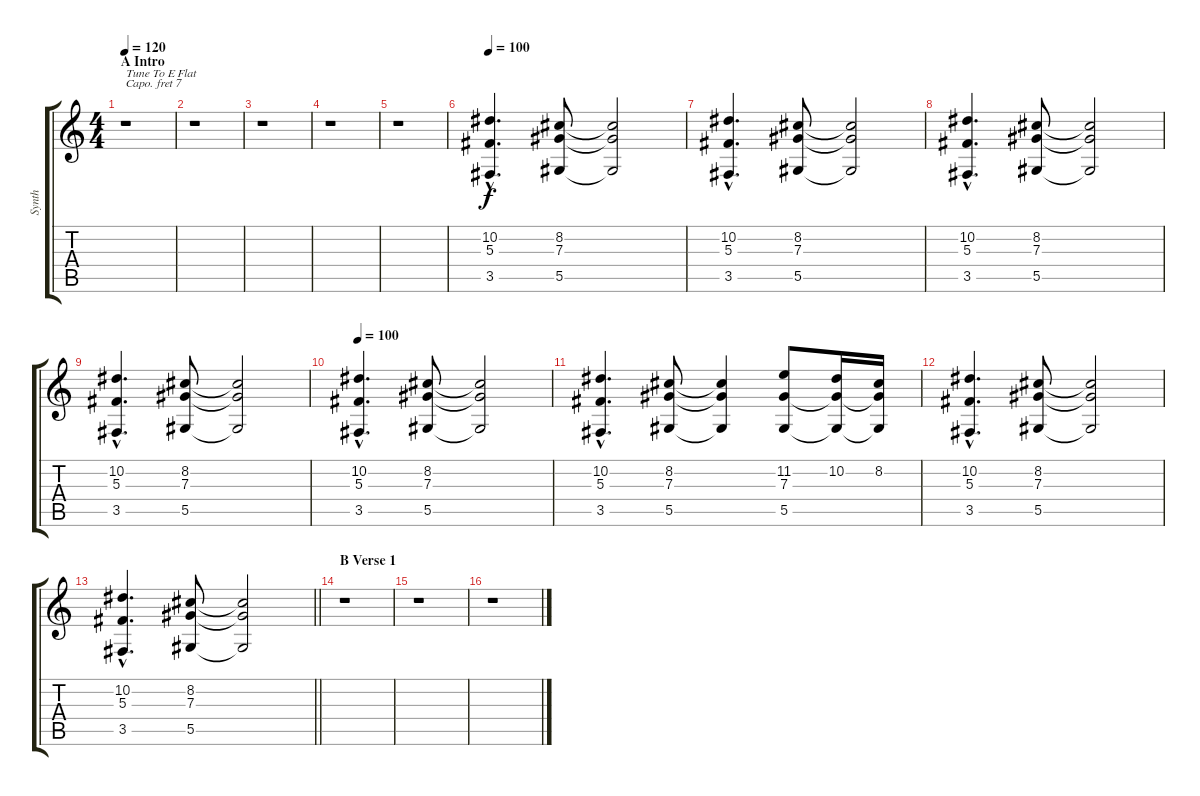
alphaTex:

\track ("Synth" "Synth") {instrument stringensemble1}
\staff {score tabs}
\capo 7
\tuning (Eb4 Bb3 Gb3 Db3 Ab2 Eb2) {hide}
\ts (4 4)
\section ("" "A Intro")
\tempo 120
\clef g2
\ks c
r.1{txt "Tune To E Flat" dy f instrument stringensemble1} |
r.1 |
r.1 |
r.1 |
r.1 |
\tempo 100
(10.2{hac} 5.3{hac} 3.5{hac}).4{d} (8.2 7.3 5.5).8 (8.2{t} 7.3{t} 5.5{t}).2 |
(10.2{hac} 5.3{hac} 3.5{hac}).4{d} (8.2 7.3 5.5).8 (8.2{t} 7.3{t} 5.5{t}).2 |
(10.2{hac} 5.3{hac} 3.5{hac}).4{d} (8.2 7.3 5.5).8 (8.2{t} 7.3{t} 5.5{t}).2 |
(10.2{hac} 5.3{hac} 3.5{hac}).4{d} (8.2 7.3 5.5).8 (8.2{t} 7.3{t} 5.5{t}).2 |
\tempo 100
(10.2{hac} 5.3{hac} 3.5{hac}).4{d} (8.2 7.3 5.5).8 (8.2{t} 7.3{t} 5.5{t}).2 |
(10.2{hac} 5.3{hac} 3.5{hac}).4{d} (8.2 7.3 5.5).8 (8.2{t} 7.3{t} 5.5{t}).4 (11.2 7.3 5.5).8 (10.2 7.3{t} 5.5{t}).16 (8.2 7.3{t} 5.5{t}).16 |
(10.2{hac} 5.3{hac} 3.5{hac}).4{d} (8.2 7.3 5.5).8 (8.2{t} 7.3{t} 5.5{t}).2 |
\barLineRight lightlight
(10.2{hac} 5.3{hac} 3.5{hac}).4{d} (8.2 7.3 5.5).8 (8.2{t} 7.3{t} 5.5{t}).2 |
\section ("" "B Verse 1")
r.1 |
r.1 |
r.1
